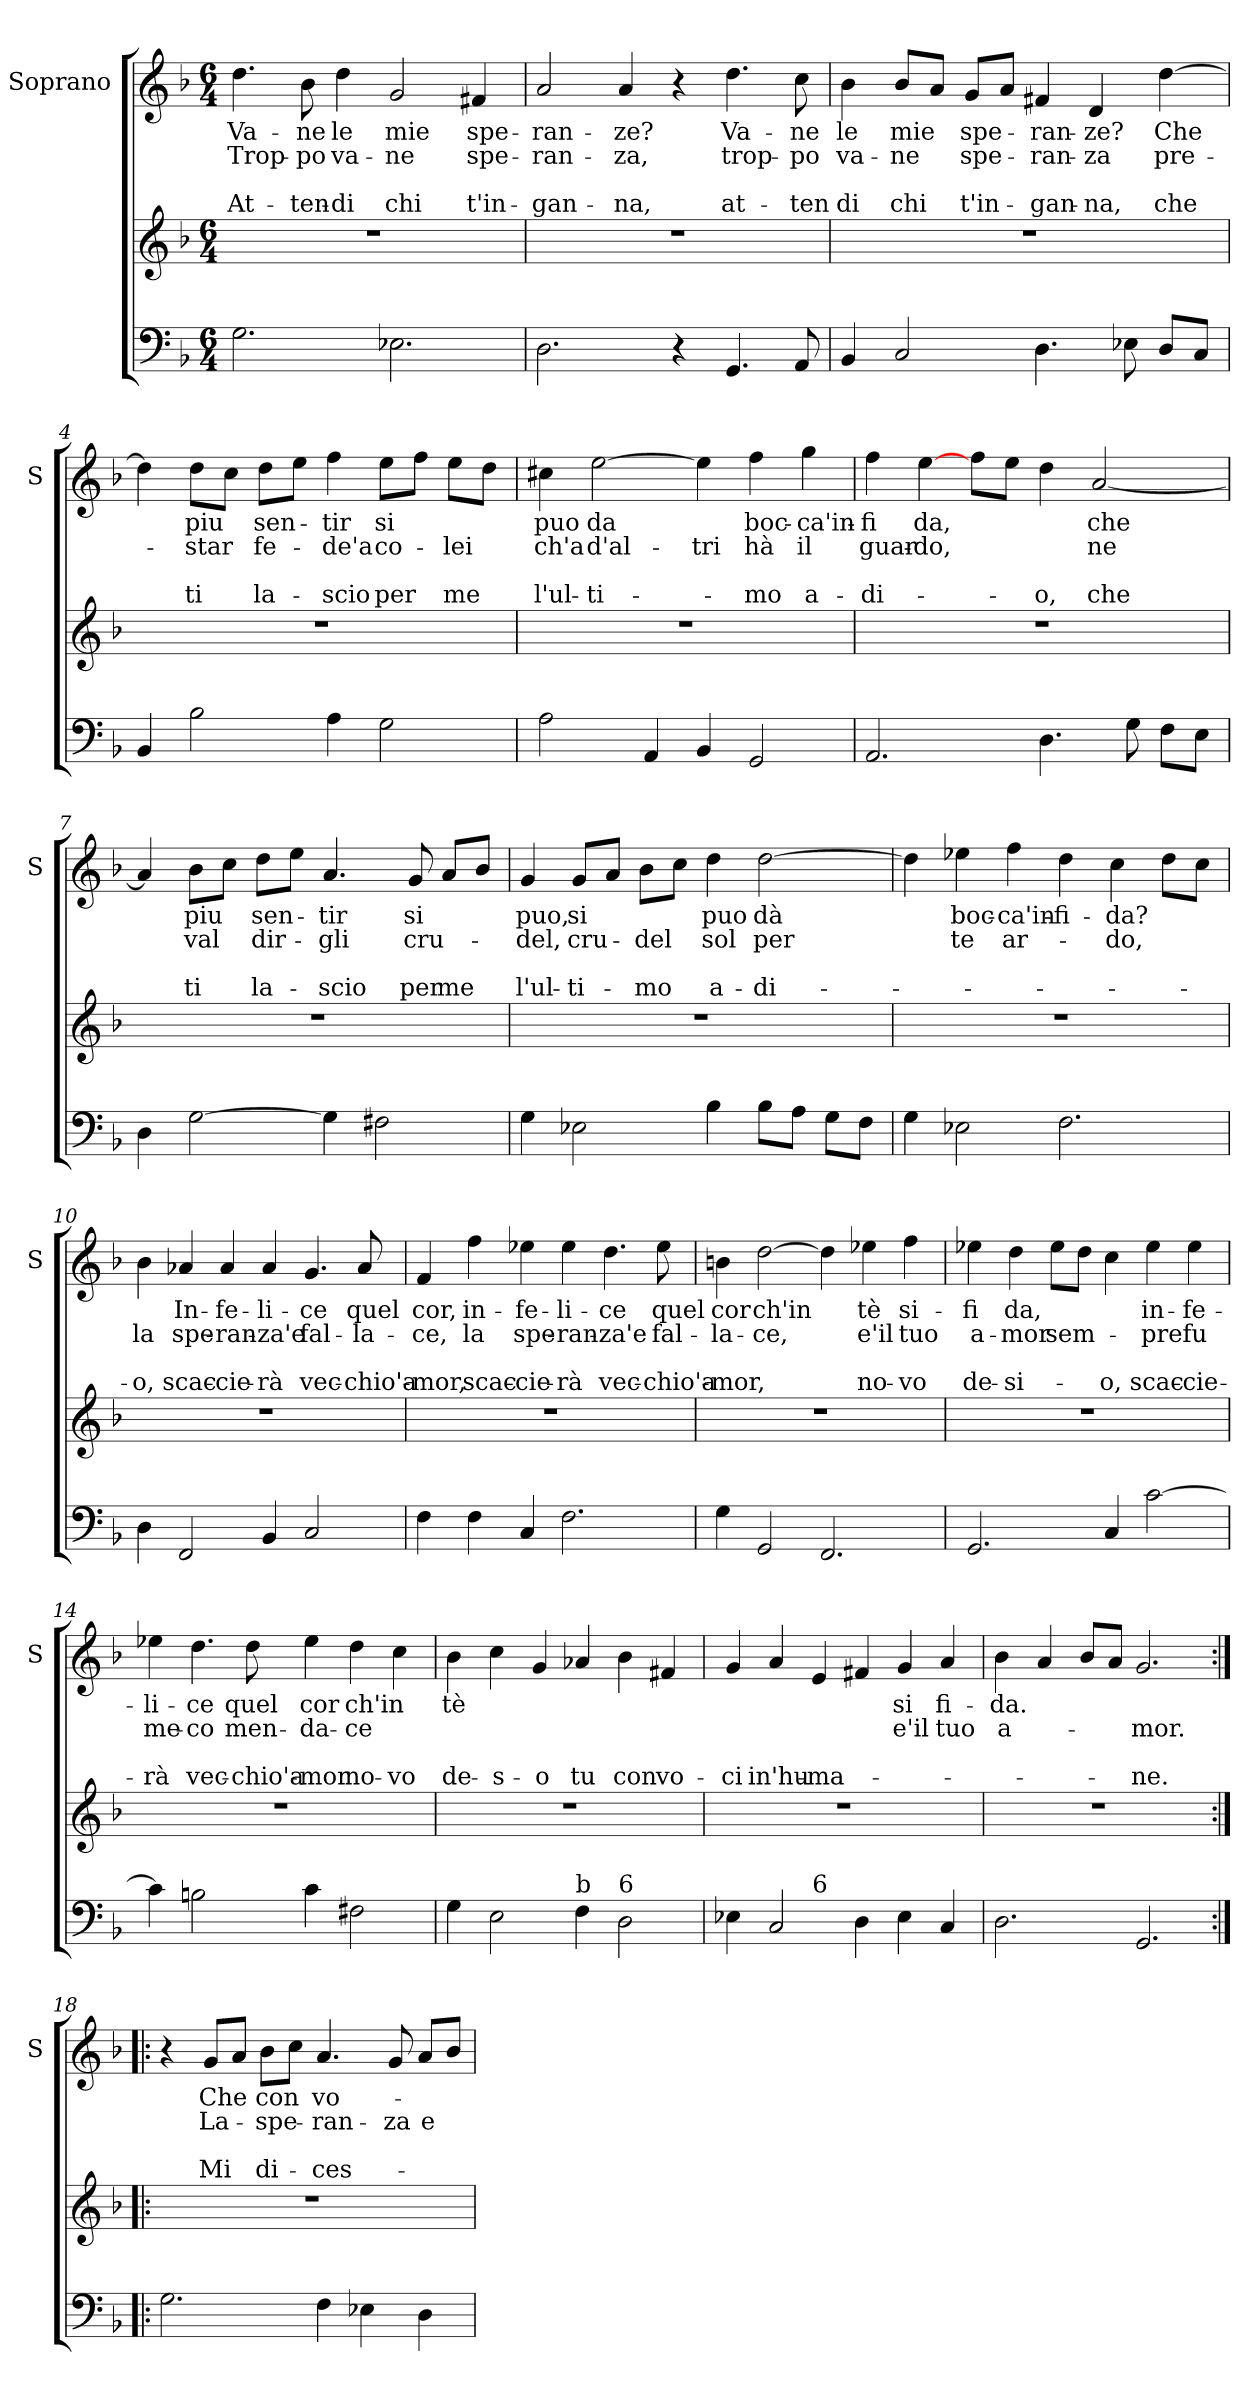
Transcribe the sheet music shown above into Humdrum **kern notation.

**kern	**kern	**kern	**text	**text	**text	**text
*part2	*part2	*part1	*part1	*part1	*part1	*part1
*staff3	*staff2	*staff1	*staff1	*staff1	*staff1	*staff1
*	*	*I"Soprano	*	*	*	*
*	*	*I'S	*	*	*	*
*clefF4	*clefG2	*clefG2	*	*	*	*
*k[b-]	*k[b-]	*k[b-]	*	*	*	*
*F:	*F:	*F:	*	*	*	*
*M6/4	*M6/4	*M6/4	*	*	*	*
=1	=1	=1	=1	=1	=1	=1
!	!	!	!LO:LY:b	!LO:LY:b	!	!LO:LY:b
2.G\	1.r	4.dd\	Va-	Trop-	.	At-
!	!	!	!LO:LY:b	!LO:LY:b	!	!LO:LY:b
.	.	8b-\	-ne	-po	.	-ten-
!	!	!	!LO:LY:b	!LO:LY:b	!	!LO:LY:b
.	.	4dd\	le	va-	.	-di
!	!	!	!LO:LY:b	!LO:LY:b	!	!LO:LY:b
2.E-X\	.	2g/	mie	-ne	.	chi
!	!	!	!LO:LY:b	!LO:LY:b	!	!LO:LY:b
.	.	4f#X/	spe-	spe-	.	t'in-
=2	=2	=2	=2	=2	=2	=2
!	!	!	!LO:LY:b	!LO:LY:b	!	!LO:LY:b
2.D\	1.r	2a/	-ran-	-ran-	.	-gan-
!	!	!	!LO:LY:b	!LO:LY:b	!	!LO:LY:b
.	.	4a/	-ze?	-za,	.	-na,
4r	.	4r	.	.	.	.
!	!	!	!LO:LY:b	!LO:LY:b	!	!LO:LY:b
4.GG/	.	4.dd\	Va-	trop-	.	at-
!	!	!	!LO:LY:b	!LO:LY:b	!	!LO:LY:b
8AA/	.	8cc\	-ne	-po	.	-ten
=3	=3	=3	=3	=3	=3	=3
!	!	!	!LO:LY:b	!LO:LY:b	!	!LO:LY:b
4BB-/	1.r	4b-\	le	va-	.	di
!	!	!	!LO:LY:b	!LO:LY:b	!	!LO:LY:b
2C/	.	8b-/L	mie	-ne	.	chi
.	.	8a/J	.	.	.	.
!	!	!	!LO:LY:b	!LO:LY:b	!	!LO:LY:b
.	.	8g/L	spe-	spe-	.	t'in-
.	.	8a/J	.	.	.	.
!	!	!	!LO:LY:b	!LO:LY:b	!	!LO:LY:b
4.D\	.	4f#X/	-ran-	-ran-	.	-gan-
!	!	!	!LO:LY:b	!LO:LY:b	!	!LO:LY:b
.	.	4d/	-ze?	-za	.	-na,
8E-X\	.	.	.	.	.	.
!	!	!	!LO:LY:b	!LO:LY:b	!	!LO:LY:b
8D/L	.	[4dd\	Che	pre-	.	che
8C/J	.	.	.	.	.	.
=4	=4	=4	=4	=4	=4	=4
4BB-/	1.r	4dd\]	.	.	.	.
!	!	!	!LO:LY:b	!LO:LY:b	!	!LO:LY:b
2B-\	.	8dd\L	piu	-star	.	ti
.	.	8cc\J	.	.	.	.
!	!	!	!LO:LY:b	!LO:LY:b	!	!LO:LY:b
.	.	8dd\L	sen-	fe-	.	la-
.	.	8ee\J	.	.	.	.
!	!	!	!LO:LY:b	!LO:LY:b	!	!LO:LY:b
4A\	.	4ff\	-tir	-de'a	.	-scio
!	!	!	!LO:LY:b	!LO:LY:b	!	!LO:LY:b
2G\	.	8ee\L	si	co-	.	per
.	.	8ff\J	.	.	.	.
!	!	!	!	!LO:LY:b	!	!LO:LY:b
.	.	8ee\L	.	-lei	.	me
.	.	8dd\J	.	.	.	.
!!LO:LB:g=z
=5	=5	=5	=5	=5	=5	=5
!	!	!	!LO:LY:b	!LO:LY:b	!	!LO:LY:b
2A\	1.r	4cc#X\	puo	ch'a	.	l'ul-
!	!	!	!LO:LY:b	!LO:LY:b	!	!LO:LY:b
.	.	[2ee\	da	d'al-	.	-ti-
4AA/	.	.	.	.	.	.
!	!	!	!	!LO:LY:b	!	!
4BB-/	.	4ee\]	.	-tri	.	.
!	!	!	!LO:LY:b	!LO:LY:b	!	!LO:LY:b
2GG/	.	4ff\	boc-	hà	.	-mo
!	!	!	!LO:LY:b	!LO:LY:b	!	!LO:LY:b
.	.	4gg\	-ca'in-	il	.	a-
=6	=6	=6	=6	=6	=6	=6
!	!	!	!LO:LY:b	!LO:LY:b	!	!LO:LY:b
2.AA/	1.r	4ff\	-fi	guar-	.	-di-
!	!	!	!LO:LY:b	!LO:LY:b	!	!
.	.	[4ee\	da,	-do,	.	.
.	.	8ff\L	.	.	.	.
.	.	8ee\J	.	.	.	.
!	!	!	!	!	!	!LO:LY:b
4.D\	.	4dd\	.	.	.	-o,
!	!	!	!LO:LY:b	!LO:LY:b	!	!LO:LY:b
.	.	[2a/	che	ne	.	che
8G\	.	.	.	.	.	.
8F\L	.	.	.	.	.	.
8E\J	.	.	.	.	.	.
=7	=7	=7	=7	=7	=7	=7
4D\	1.r	4a/]	.	.	.	.
!	!	!	!LO:LY:b	!LO:LY:b	!	!LO:LY:b
[2G\	.	8b-\L	piu	val	.	ti
.	.	8cc\J	.	.	.	.
!	!	!	!LO:LY:b	!LO:LY:b	!	!LO:LY:b
.	.	8dd\L	sen-	dir-	.	la-
.	.	8ee\J	.	.	.	.
!	!	!	!LO:LY:b	!LO:LY:b	!	!LO:LY:b
4G\]	.	4.a/	-tir	-gli	.	-scio
2F#X\	.	.	.	.	.	.
!	!	!	!LO:LY:b	!LO:LY:b	!	!LO:LY:b
.	.	8g/	si	cru-	.	per
!	!	!	!	!	!	!LO:LY:b
.	.	8a/L	.	.	.	me
.	.	8b-/J	.	.	.	.
=8	=8	=8	=8	=8	=8	=8
!	!	!	!LO:LY:b	!LO:LY:b	!	!LO:LY:b
4G\	1.r	4g/	puo,	-del,	.	l'ul-
!	!	!	!LO:LY:b	!LO:LY:b	!	!LO:LY:b
2E-X\	.	8g/L	si	cru-	.	-ti-
.	.	8a/J	.	.	.	.
!	!	!	!	!LO:LY:b	!	!LO:LY:b
.	.	8b-\L	.	-del	.	-mo
.	.	8cc\J	.	.	.	.
!	!	!	!LO:LY:b	!LO:LY:b	!	!LO:LY:b
4B-\	.	4dd\	puo	sol	.	a-
!	!	!	!LO:LY:b	!LO:LY:b	!	!LO:LY:b
8B-\L	.	[2dd\	dà	per	.	-di-
8A\J	.	.	.	.	.	.
8G\L	.	.	.	.	.	.
8F\J	.	.	.	.	.	.
!!LO:LB:g=z
=9	=9	=9	=9	=9	=9	=9
4G\	1.r	4dd\]	.	.	.	.
!	!	!	!LO:LY:b	!LO:LY:b	!	!
2E-X\	.	4ee-X\	boc-	te	.	.
!	!	!	!LO:LY:b	!LO:LY:b	!	!
.	.	4ff\	-ca'in-	ar-	.	.
!	!	!	!LO:LY:b	!	!	!
2.F\	.	4dd\	-fi-	.	.	.
!	!	!	!LO:LY:b	!LO:LY:b	!	!
.	.	4cc\	-da?	-do,	.	.
.	.	8dd\L	.	.	.	.
.	.	8cc\J	.	.	.	.
=10	=10	=10	=10	=10	=10	=10
!	!	!	!	!LO:LY:b	!	!LO:LY:b
4D\	1.r	4b-\	.	la	.	-o,
!	!	!	!LO:LY:b	!LO:LY:b	!	!LO:LY:b
2FF/	.	4a-X/	In-	spe-	.	scac-
!	!	!	!LO:LY:b	!LO:LY:b	!	!LO:LY:b
.	.	4a-/	-fe-	-ran-	.	-cie-
!	!	!	!LO:LY:b	!LO:LY:b	!	!LO:LY:b
4BB-/	.	4a-/	-li-	-za'e	.	-rà
!	!	!	!LO:LY:b	!LO:LY:b	!	!LO:LY:b
2C/	.	4.g/	-ce	fal-	.	vec-
!	!	!	!LO:LY:b	!LO:LY:b	!	!LO:LY:b
.	.	8a-/	quel	-la-	.	-chio'a-
=11	=11	=11	=11	=11	=11	=11
!	!	!	!LO:LY:b	!LO:LY:b	!	!LO:LY:b
4F\	1.r	4f/	cor,	-ce,	.	-mor,
!	!	!	!LO:LY:b	!LO:LY:b	!	!LO:LY:b
4F\	.	4ff\	in-	la	.	scac-
!	!	!	!LO:LY:b	!LO:LY:b	!	!LO:LY:b
4C/	.	4ee-X\	-fe-	spe-	.	-cie-
!	!	!	!LO:LY:b	!LO:LY:b	!	!LO:LY:b
2.F\	.	4ee-\	-li-	-ran-	.	-rà
!	!	!	!LO:LY:b	!LO:LY:b	!	!LO:LY:b
.	.	4.dd\	-ce	-za'e	.	vec-
!	!	!	!LO:LY:b	!LO:LY:b	!	!LO:LY:b
.	.	8ee-\	quel	fal-	.	-chio'a-
=12	=12	=12	=12	=12	=12	=12
!	!	!	!LO:LY:b	!LO:LY:b	!	!LO:LY:b
4G\	1.r	4bn\	cor	-la-	.	-mor,
!	!	!	!LO:LY:b	!LO:LY:b	!	!
2GG/	.	[2dd\	ch'in	-ce,	.	.
2.FF/	.	4dd\]	.	.	.	.
!	!	!	!LO:LY:b	!LO:LY:b	!	!LO:LY:b
.	.	4ee-X\	tè	e'il	.	no-
!	!	!	!LO:LY:b	!LO:LY:b	!	!LO:LY:b
.	.	4ff\	si-	tuo	.	-vo
!!LO:PB:g=z
=13	=13	=13	=13	=13	=13	=13
!	!	!	!LO:LY:b	!LO:LY:b	!	!LO:LY:b
2.GG/	1.r	4ee-X\	-fi	a-	.	de-
!	!	!	!LO:LY:b	!LO:LY:b	!	!LO:LY:b
.	.	4dd\	da,	-mor	.	-si-
!	!	!	!	!LO:LY:b	!	!
.	.	8ee-\L	.	sem-	.	.
.	.	8dd\J	.	.	.	.
!	!	!	!	!	!	!LO:LY:b
4C/	.	4cc\	.	.	.	-o,
!	!	!	!LO:LY:b	!LO:LY:b	!	!LO:LY:b
[2c\	.	4ee-\	in-	-pre	.	scac-
!	!	!	!LO:LY:b	!LO:LY:b	!	!LO:LY:b
.	.	4ee-\	-fe-	fu	.	-cie-
=14	=14	=14	=14	=14	=14	=14
!	!	!	!LO:LY:b	!LO:LY:b	!	!LO:LY:b
4c\]	1.r	4ee-X\	-li-	me-	.	-rà
!	!	!	!LO:LY:b	!LO:LY:b	!	!LO:LY:b
2Bn\	.	4.dd\	-ce	-co	.	vec-
!	!	!	!LO:LY:b	!LO:LY:b	!	!LO:LY:b
.	.	8dd\	quel	men-	.	-chio'a-
!	!	!	!LO:LY:b	!LO:LY:b	!	!LO:LY:b
4c\	.	4ee-\	cor	-da-	.	-mor
!	!	!	!LO:LY:b	!LO:LY:b	!	!LO:LY:b
2F#X\	.	4dd\	ch'in	-ce	.	no-
!	!	!	!	!	!	!LO:LY:b
.	.	4cc\	.	.	.	-vo
=15	=15	=15	=15	=15	=15	=15
!	!	!	!LO:LY:b	!	!	!LO:LY:b
4G\	1.r	4b-\	tè	.	.	de-
!	!	!	!	!	!	!LO:LY:b
2E\	.	4cc\	.	.	.	-s-
!	!	!	!	!	!	!LO:LY:b
.	.	4g/	.	.	.	-o
!LO:TX:a:t=b	!	!	!	!	!	!
!	!	!	!	!	!	!LO:LY:b
4F\	.	4a-X/	.	.	.	tu
!LO:TX:a:t=6	!	!	!	!	!	!
!	!	!	!	!	!	!LO:LY:b
2D\	.	4b-\	.	.	.	con
!	!	!	!	!	!	!LO:LY:b
.	.	4f#X/	.	.	.	vo-
=16	=16	=16	=16	=16	=16	=16
!	!	!	!	!	!	!LO:LY:b
*^	*	*	*	*	*	*
4E-X\	2ryy	1.r	4g/	.	.	.	-ci
!	!	!	!	!	!	!	!LO:LY:b
2C/	.	.	4a/	.	.	.	in'hu-
!	!LO:TX:a:t=6	!	!	!	!	!	!
!	!	!	!	!	!	!	!LO:LY:b
.	1ryy	.	4e/	.	.	.	-ma-
4D\	.	.	4f#X/	.	.	.	.
!	!	!	!	!LO:LY:b	!LO:LY:b	!	!
4E-\	.	.	4g/	si	e'il	.	.
!	!	!	!	!LO:LY:b	!LO:LY:b	!	!
4C/	.	.	4a/	fi-	tuo	.	.
!!LO:LB:g=z
=17	=17	=17	=17	=17	=17	=17	=17
!	!	!	!	!LO:LY:b	!LO:LY:b	!	!
*v	*v	*	*	*	*	*	*
2.D\	1.r	4b-\	-da.	a-	.	.
.	.	4a/	.	.	.	.
.	.	8b-/L	.	.	.	.
.	.	8a/J	.	.	.	.
!	!	!	!	!LO:LY:b	!	!LO:LY:b
2.GG/	.	2.g/	.	-mor.	.	-ne.
=18:|!|:	=18:|!|:	=18:|!|:	=18:|!|:	=18:|!|:	=18:|!|:	=18:|!|:
2.G\	1.r	4r	.	.	.	.
!	!	!	!LO:LY:b	!LO:LY:b	!	!LO:LY:b
.	.	8g/L	Che	La-	.	Mi
.	.	8a/J	.	.	.	.
!	!	!	!LO:LY:b	!LO:LY:b	!	!LO:LY:b
.	.	8b-\L	con	-spe-	.	di-
.	.	8cc\J	.	.	.	.
!	!	!	!LO:LY:b	!LO:LY:b	!	!LO:LY:b
4F\	.	4.a/	vo-	-ran-	.	-ces-
4E-X\	.	.	.	.	.	.
!	!	!	!	!LO:LY:b	!	!
.	.	8g/	.	-za	.	.
!	!	!	!	!LO:LY:b	!	!
4D\	.	8a/L	.	e	.	.
.	.	8b-/J	.	.	.	.
=	=	=	=	=	=	=
*-	*-	*-	*-	*-	*-	*-
